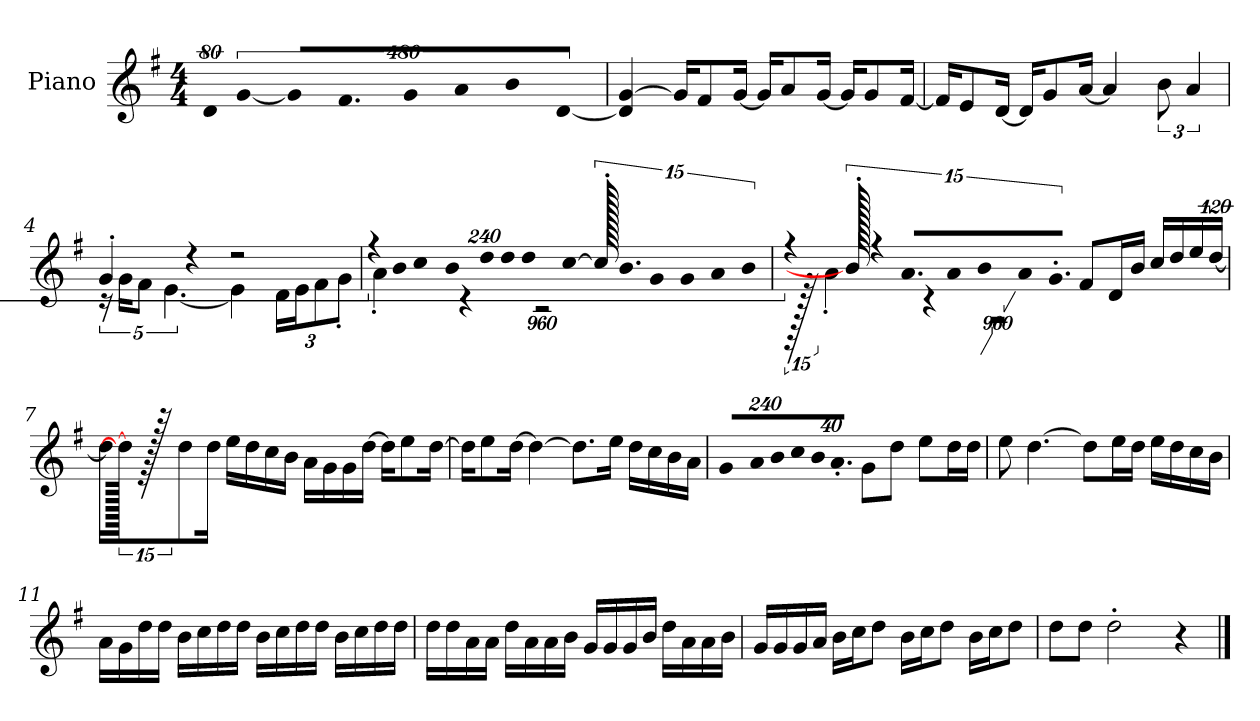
**kern
*part1
*staff1
*I"Piano
*I'P-no
*clefG2
*k[f#]
*M4/4
*MM90
=1
!LO:N:vis=8
640%71d/
!LO:N:vis=4
[1920%427g/
!LO:N:vis=16
1920%107g/KL]
9.f#/
!LO:N:vis=8
640%71g/
!LO:N:vis=8
640%71a/
!LO:N:vis=8
640%71b/
!LO:N:vis=8
[640%71d/J
=2
4d/] [4g/
16g/KL]
8f#/
[16g/Jk
16g/KL]
8a/
[16g/Jk
16g/KL]
8g/
[16f#/Jk
=3
16f#/KL]
8e/
[16d/Jk
16d/KL]
8g/
[16a/Jk
4a/]
12b\
6a/
=4
*^
4g'/	20r
.	20g\KL
.	10f#\J
.	[5.e\
4r	.
2r	4e\]
*	*Xbrackettup
.	24d\LL
.	24e\J
.	12f#\
.	12g'\J
!!LO:LB:g=z	!!
=5	=5
*brackettup	*
!LO:N:vis=32	!
640%23r	1920ryy
.	4a'\
!LO:N:vis=16	!
1920%137b/LL	.
!LO:N:vis=32	!
640%23cc/K	.
!LO:N:vis=16	!
1920%137b/	.
!LO:N:vis=16	!
1920%137dd/	.
.	4r
!LO:N:vis=16	!
1920%137dd/	.
!LO:N:vis=32	!
640%23dd/K	.
[384%41cc/J	.
1920cc'/]	.
*Xbrackettup	*
!LO:N:vis=8.	!
640%137b/L	1920%959r
!LO:N:vis=16	!
1920%137g/L	.
!LO:N:vis=16	!
1920%137g/	.
!LO:N:vis=32	!
640%23a/K	.
[384%41b/J	.
=6	=6
*brackettup	*
!LO:N:vis=16	!
1920%137r	1920r
.	4a'\
1920b'/]	.
!LO:N:vis=32	!
640%23r	.
!LO:N:vis=16.	!
960%103a/LL	.
!LO:N:vis=16	!
1920%137a/	.
.	4r
!LO:N:vis=16	!
1920%137b/	.
!LO:N:vis=32	!
640%23a/K	.
!LO:N:vis=16.	!
960%103g'/JJ	.
.	1920%959r
8f#/L	.
16d/L	.
16b/JJ	.
16cc/LL	.
16dd/	.
16ee/	.
[1920%119dd/JJ	.
.	1920ryy
*v	*v
=7
16dd\KL]
1920dd/_
1920r
8dd\
16dd\Jk
16ee\LL
16dd\
16cc\
16b\JJ
16a\LL
16g\
16g\
[16dd\JJ
16dd\KL]
8ee\
[16dd\Jk
!!LO:LB:g=z
=8
16dd\KL]
8ee\
[16dd\Jk
4dd\_
8.dd\L]
16ee\Jk
16dd\LL
16cc\
16b\
16a\JJ
=9
*Xbrackettup
!LO:N:vis=8
960%137g/L
!LO:N:vis=16
1920%137a/L
!LO:N:vis=16
1920%137b/
!LO:N:vis=16
1920%137cc/
!LO:N:vis=32
640%23b/K
!LO:N:vis=16.
960%103a'/JJ
8g\L
8dd\J
8ee\L
16dd\L
16dd\JJ
=10
8ee\
[4.dd\
8dd\L]
16ee\L
16dd\JJ
16ee\LL
16dd\
16cc\
16b\JJ
!!LO:LB:g=z
=11
16a\LL
16g\
16dd\
16dd\JJ
16b\LL
16cc\
16dd\
16dd\JJ
16b\LL
16cc\
16dd\
16dd\JJ
16b\LL
16cc\
16dd\
16dd\JJ
=12
16dd\LL
16dd\
16a\
16a\JJ
16dd\LL
16a\
16a\
16b\JJ
16g/LL
16g/
16g/
16b/JJ
16dd\LL
16a\
16a\
16b\JJ
=13
16g/LL
16g/
16g/
16a/JJ
16b\LL
16cc\J
8dd\J
16b\LL
16cc\J
8dd\J
16b\LL
16cc\J
8dd\J
!!LO:LB:g=z
=14
8dd\L
8dd\J
2dd'\
4r
==
*-
